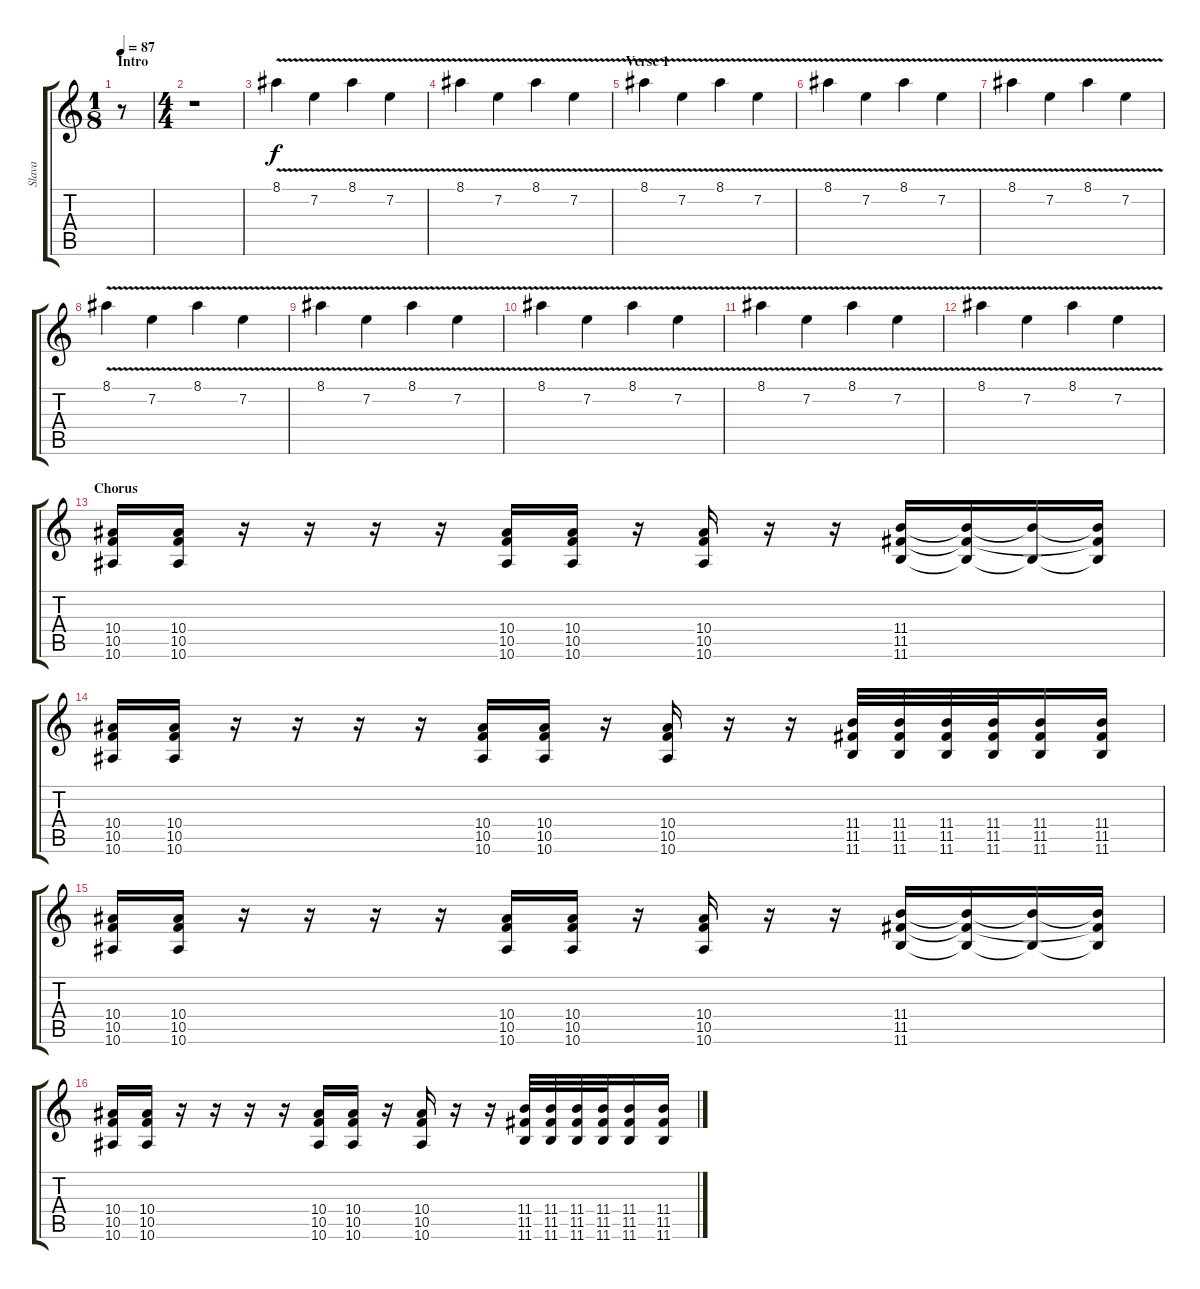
\track ("Slava" "Slava") {instrument distortionguitar}
\staff {score tabs}
\tuning (D4 A3 F3 C3 G2 C2) {hide}
\ts (1 8)
\section ("" "Intro")
\tempo 87
\clef g2
\ks c
r.8{dy f instrument distortionguitar} |
\ts (4 4)
r.1 |
8.1{v}.4 7.2{v}.4 8.1{v}.4 7.2{v}.4 |
8.1{v}.4 7.2{v}.4 8.1{v}.4 7.2{v}.4 |
\section ("" "Verse 1")
8.1{v}.4 7.2{v}.4 8.1{v}.4 7.2{v}.4 |
8.1{v}.4 7.2{v}.4 8.1{v}.4 7.2{v}.4 |
8.1{v}.4 7.2{v}.4 8.1{v}.4 7.2{v}.4 |
8.1{v}.4 7.2{v}.4 8.1{v}.4 7.2{v}.4 |
8.1{v}.4 7.2{v}.4 8.1{v}.4 7.2{v}.4 |
8.1{v}.4 7.2{v}.4 8.1{v}.4 7.2{v}.4 |
8.1{v}.4 7.2{v}.4 8.1{v}.4 7.2{v}.4 |
8.1{v}.4 7.2{v}.4 8.1{v}.4 7.2{v}.4 |
\section ("" "Chorus")
(10.4 10.5 10.6).16 (10.4 10.5 10.6).16 r.16 r.16 r.16 r.16 (10.4 10.5 10.6).16 (10.4 10.5 10.6).16 r.16 (10.4 10.5 10.6).16 r.16 r.16 (11.4 11.5 11.6).16 (11.4{t} 11.5{t} 11.6{t}).16 (11.4{t} 11.6{t}).16 (11.4{t} 11.5{t} 11.6{t}).16 |
(10.4 10.5 10.6).16 (10.4 10.5 10.6).16 r.16 r.16 r.16 r.16 (10.4 10.5 10.6).16 (10.4 10.5 10.6).16 r.16 (10.4 10.5 10.6).16 r.16 r.16 (11.4 11.5 11.6).32 (11.4 11.5 11.6).32 (11.4 11.5 11.6).32 (11.4 11.5 11.6).32 (11.4 11.5 11.6).16 (11.4 11.5 11.6).16 |
(10.4 10.5 10.6).16 (10.4 10.5 10.6).16 r.16 r.16 r.16 r.16 (10.4 10.5 10.6).16 (10.4 10.5 10.6).16 r.16 (10.4 10.5 10.6).16 r.16 r.16 (11.4 11.5 11.6).16 (11.4{t} 11.5{t} 11.6{t}).16 (11.4{t} 11.6{t}).16 (11.4{t} 11.5{t} 11.6{t}).16 |
(10.4 10.5 10.6).16 (10.4 10.5 10.6).16 r.16 r.16 r.16 r.16 (10.4 10.5 10.6).16 (10.4 10.5 10.6).16 r.16 (10.4 10.5 10.6).16 r.16 r.16 (11.4 11.5 11.6).32 (11.4 11.5 11.6).32 (11.4 11.5 11.6).32 (11.4 11.5 11.6).32 (11.4 11.5 11.6).16 (11.4 11.5 11.6).16
